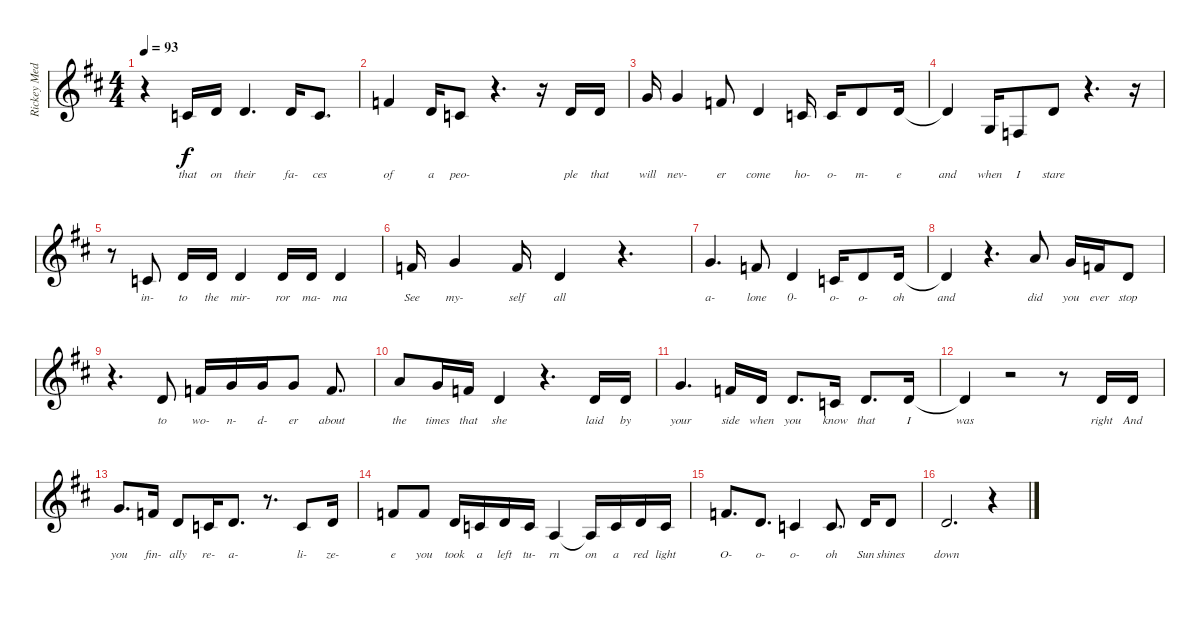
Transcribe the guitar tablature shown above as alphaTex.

\track ("Rickey Medlocke Vocals" "Rickey Med") {instrument violin}
\staff {score}
\tuning (E4 B3 G3 D3 A2 E2) {hide}
\ts (4 4)
\tempo 93
\clef g2
\ks bminor
r.4{dy f} 5.3.16{lyrics (0 "that") lyrics (1 "") lyrics (2 "") lyrics (3 "") lyrics (4 "")} 7.3.16{lyrics (0 "on") lyrics (1 "") lyrics (2 "") lyrics (3 "") lyrics (4 "")} 7.3.4{d lyrics (0 "their") lyrics (1 "") lyrics (2 "") lyrics (3 "") lyrics (4 "")} 7.3.16{lyrics (0 "fa-") lyrics (1 "") lyrics (2 "") lyrics (3 "") lyrics (4 "")} 5.3.8{d lyrics (0 "ces") lyrics (1 "") lyrics (2 "") lyrics (3 "") lyrics (4 "")} |
6.2.4{lyrics (0 "of") lyrics (1 "") lyrics (2 "") lyrics (3 "") lyrics (4 "")} 7.3.16{lyrics (0 "a") lyrics (1 "") lyrics (2 "") lyrics (3 "") lyrics (4 "")} 5.3.8{lyrics (0 "peo-") lyrics (1 "") lyrics (2 "") lyrics (3 "") lyrics (4 "")} r.4{d} r.16 7.3.16{lyrics (0 "ple") lyrics (1 "") lyrics (2 "") lyrics (3 "") lyrics (4 "")} 7.3.16{lyrics (0 "that") lyrics (1 "") lyrics (2 "") lyrics (3 "") lyrics (4 "")} |
8.2.16{lyrics (0 "will") lyrics (1 "") lyrics (2 "") lyrics (3 "") lyrics (4 "")} 8.2.4{lyrics (0 "nev-") lyrics (1 "") lyrics (2 "") lyrics (3 "") lyrics (4 "")} 6.2.8{lyrics (0 "er") lyrics (1 "") lyrics (2 "") lyrics (3 "") lyrics (4 "")} 7.3.4{lyrics (0 "come") lyrics (1 "") lyrics (2 "") lyrics (3 "") lyrics (4 "")} 5.3.16{lyrics (0 "ho-") lyrics (1 "") lyrics (2 "") lyrics (3 "") lyrics (4 "")} 5.3.16{lyrics (0 "o-") lyrics (1 "") lyrics (2 "") lyrics (3 "") lyrics (4 "")} 7.3.8{lyrics (0 "m-") lyrics (1 "") lyrics (2 "") lyrics (3 "") lyrics (4 "")} 7.3.16{lyrics (0 "e") lyrics (1 "") lyrics (2 "") lyrics (3 "") lyrics (4 "")} |
7.3{t}.4{lyrics (0 "and") lyrics (1 "") lyrics (2 "") lyrics (3 "") lyrics (4 "")} 5.4.16{lyrics (0 "when") lyrics (1 "") lyrics (2 "") lyrics (3 "") lyrics (4 "")} 8.5.8{lyrics (0 "I") lyrics (1 "") lyrics (2 "") lyrics (3 "") lyrics (4 "")} 7.3.8{lyrics (0 "stare") lyrics (1 "") lyrics (2 "") lyrics (3 "") lyrics (4 "")} r.4{d} r.16 |
r.8 5.3.8{lyrics (0 "in-") lyrics (1 "") lyrics (2 "") lyrics (3 "") lyrics (4 "")} 7.3.16{lyrics (0 "to") lyrics (1 "") lyrics (2 "") lyrics (3 "") lyrics (4 "")} 7.3.16{lyrics (0 "the") lyrics (1 "") lyrics (2 "") lyrics (3 "") lyrics (4 "")} 7.3.4{lyrics (0 "mir-") lyrics (1 "") lyrics (2 "") lyrics (3 "") lyrics (4 "")} 7.3.16{lyrics (0 "ror") lyrics (1 "") lyrics (2 "") lyrics (3 "") lyrics (4 "")} 7.3.16{lyrics (0 "ma-") lyrics (1 "") lyrics (2 "") lyrics (3 "") lyrics (4 "")} 7.3.4{lyrics (0 "ma") lyrics (1 "") lyrics (2 "") lyrics (3 "") lyrics (4 "")} |
6.2.16{lyrics (0 "See") lyrics (1 "") lyrics (2 "") lyrics (3 "") lyrics (4 "")} 8.2.4{lyrics (0 "my-") lyrics (1 "") lyrics (2 "") lyrics (3 "") lyrics (4 "")} 6.2.16{lyrics (0 "self") lyrics (1 "") lyrics (2 "") lyrics (3 "") lyrics (4 "")} 7.3.4{lyrics (0 "all") lyrics (1 "") lyrics (2 "") lyrics (3 "") lyrics (4 "")} r.4{d} |
8.2.4{d lyrics (0 "a-") lyrics (1 "") lyrics (2 "") lyrics (3 "") lyrics (4 "")} 6.2.8{lyrics (0 "lone") lyrics (1 "") lyrics (2 "") lyrics (3 "") lyrics (4 "")} 7.3.4{lyrics (0 "0-") lyrics (1 "") lyrics (2 "") lyrics (3 "") lyrics (4 "")} 5.3.16{lyrics (0 "o-") lyrics (1 "") lyrics (2 "") lyrics (3 "") lyrics (4 "")} 7.3.8{lyrics (0 "o-") lyrics (1 "") lyrics (2 "") lyrics (3 "") lyrics (4 "")} 7.3.16{lyrics (0 "oh") lyrics (1 "") lyrics (2 "") lyrics (3 "") lyrics (4 "")} |
7.3{t}.4{lyrics (0 "and") lyrics (1 "") lyrics (2 "") lyrics (3 "") lyrics (4 "")} r.4{d} 5.1.8{lyrics (0 "did") lyrics (1 "") lyrics (2 "") lyrics (3 "") lyrics (4 "")} 8.2.16{lyrics (0 "you") lyrics (1 "") lyrics (2 "") lyrics (3 "") lyrics (4 "")} 6.2.16{lyrics (0 "ever") lyrics (1 "") lyrics (2 "") lyrics (3 "") lyrics (4 "")} 7.3.8{lyrics (0 "stop") lyrics (1 "") lyrics (2 "") lyrics (3 "") lyrics (4 "")} |
r.4{d} 7.3.8{lyrics (0 "to") lyrics (1 "") lyrics (2 "") lyrics (3 "") lyrics (4 "")} 6.2.16{lyrics (0 "wo-") lyrics (1 "") lyrics (2 "") lyrics (3 "") lyrics (4 "")} 8.2.16{lyrics (0 "n-") lyrics (1 "") lyrics (2 "") lyrics (3 "") lyrics (4 "")} 8.2.16{lyrics (0 "d-") lyrics (1 "") lyrics (2 "") lyrics (3 "") lyrics (4 "")} 8.2.8{lyrics (0 "er") lyrics (1 "") lyrics (2 "") lyrics (3 "") lyrics (4 "")} 6.2.8{d lyrics (0 "about") lyrics (1 "") lyrics (2 "") lyrics (3 "") lyrics (4 "")} |
5.1.8{lyrics (0 "the") lyrics (1 "") lyrics (2 "") lyrics (3 "") lyrics (4 "")} 8.2.16{lyrics (0 "times") lyrics (1 "") lyrics (2 "") lyrics (3 "") lyrics (4 "")} 6.2.16{lyrics (0 "that") lyrics (1 "") lyrics (2 "") lyrics (3 "") lyrics (4 "")} 7.3.4{lyrics (0 "she") lyrics (1 "") lyrics (2 "") lyrics (3 "") lyrics (4 "")} r.4{d} 7.3.16{lyrics (0 "laid") lyrics (1 "") lyrics (2 "") lyrics (3 "") lyrics (4 "")} 7.3.16{lyrics (0 "by") lyrics (1 "") lyrics (2 "") lyrics (3 "") lyrics (4 "")} |
8.2.4{d lyrics (0 "your") lyrics (1 "") lyrics (2 "") lyrics (3 "") lyrics (4 "")} 6.2.16{lyrics (0 "side") lyrics (1 "") lyrics (2 "") lyrics (3 "") lyrics (4 "")} 7.3.16{lyrics (0 "when") lyrics (1 "") lyrics (2 "") lyrics (3 "") lyrics (4 "")} 7.3.8{d lyrics (0 "you") lyrics (1 "") lyrics (2 "") lyrics (3 "") lyrics (4 "")} 5.3.16{lyrics (0 "know") lyrics (1 "") lyrics (2 "") lyrics (3 "") lyrics (4 "")} 7.3.8{d lyrics (0 "that") lyrics (1 "") lyrics (2 "") lyrics (3 "") lyrics (4 "")} 7.3.16{lyrics (0 "I") lyrics (1 "") lyrics (2 "") lyrics (3 "") lyrics (4 "")} |
7.3{t}.4{lyrics (0 "was") lyrics (1 "") lyrics (2 "") lyrics (3 "") lyrics (4 "")} r.2 r.8 7.3.16{lyrics (0 "right") lyrics (1 "") lyrics (2 "") lyrics (3 "") lyrics (4 "")} 7.3.16{lyrics (0 "And") lyrics (1 "") lyrics (2 "") lyrics (3 "") lyrics (4 "")} |
8.2.8{d lyrics (0 "you") lyrics (1 "") lyrics (2 "") lyrics (3 "") lyrics (4 "")} 6.2.16{lyrics (0 "fin-") lyrics (1 "") lyrics (2 "") lyrics (3 "") lyrics (4 "")} 7.3.8{lyrics (0 "ally") lyrics (1 "") lyrics (2 "") lyrics (3 "") lyrics (4 "")} 5.3.16{lyrics (0 "re-") lyrics (1 "") lyrics (2 "") lyrics (3 "") lyrics (4 "")} 7.3.8{d lyrics (0 "a-") lyrics (1 "") lyrics (2 "") lyrics (3 "") lyrics (4 "")} r.8{d} 5.3.8{lyrics (0 "li-") lyrics (1 "") lyrics (2 "") lyrics (3 "") lyrics (4 "")} 7.3.16{lyrics (0 "ze-") lyrics (1 "") lyrics (2 "") lyrics (3 "") lyrics (4 "")} |
6.2.8{lyrics (0 "e") lyrics (1 "") lyrics (2 "") lyrics (3 "") lyrics (4 "")} 6.2.8{lyrics (0 "you") lyrics (1 "") lyrics (2 "") lyrics (3 "") lyrics (4 "")} 7.3.16{lyrics (0 "took") lyrics (1 "") lyrics (2 "") lyrics (3 "") lyrics (4 "")} 5.3.16{lyrics (0 "a") lyrics (1 "") lyrics (2 "") lyrics (3 "") lyrics (4 "")} 7.3.16{lyrics (0 "left") lyrics (1 "") lyrics (2 "") lyrics (3 "") lyrics (4 "")} 5.3.16{lyrics (0 "tu-") lyrics (1 "") lyrics (2 "") lyrics (3 "") lyrics (4 "")} 7.4.4{lyrics (0 "rn") lyrics (1 "") lyrics (2 "") lyrics (3 "") lyrics (4 "")} 7.4{t}.16{lyrics (0 "on") lyrics (1 "") lyrics (2 "") lyrics (3 "") lyrics (4 "")} 5.3.16{lyrics (0 "a") lyrics (1 "") lyrics (2 "") lyrics (3 "") lyrics (4 "")} 7.3.16{lyrics (0 "red") lyrics (1 "") lyrics (2 "") lyrics (3 "") lyrics (4 "")} 5.3.16{lyrics (0 "light") lyrics (1 "") lyrics (2 "") lyrics (3 "") lyrics (4 "")} |
6.2.8{d lyrics (0 "O-") lyrics (1 "") lyrics (2 "") lyrics (3 "") lyrics (4 "")} 7.3.8{d lyrics (0 "o-") lyrics (1 "") lyrics (2 "") lyrics (3 "") lyrics (4 "")} 5.3.4{lyrics (0 "o-") lyrics (1 "") lyrics (2 "") lyrics (3 "") lyrics (4 "")} 5.3.8{d lyrics (0 "oh") lyrics (1 "") lyrics (2 "") lyrics (3 "") lyrics (4 "")} 7.3.16{lyrics (0 "Sun") lyrics (1 "") lyrics (2 "") lyrics (3 "") lyrics (4 "")} 7.3.8{lyrics (0 "shines") lyrics (1 "") lyrics (2 "") lyrics (3 "") lyrics (4 "")} |
7.3.2{d lyrics (0 "down") lyrics (1 "") lyrics (2 "") lyrics (3 "") lyrics (4 "")} r.4
